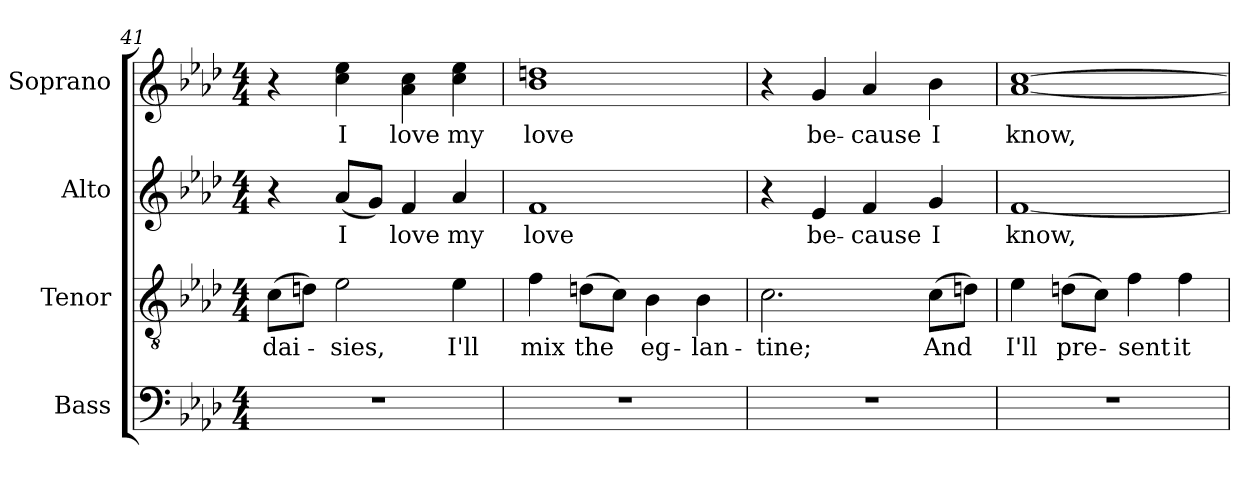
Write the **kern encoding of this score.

**kern	**kern	**text	**kern	**text	**kern	**text
*part4	*part3	*part3	*part2	*part2	*part1	*part1
*staff4	*staff3	*staff3	*staff2	*staff2	*staff1	*staff1
*I"Bass	*I"Tenor	*	*I"Alto	*	*I"Soprano	*
*I'B.	*I'T.	*	*I'A.	*	*I'S.	*
*clefF4	*clefGv2	*	*clefG2	*	*clefG2	*
*	*ITrd7c12	*	*	*	*	*
*k[b-e-a-d-]	*k[b-e-a-d-]	*	*k[b-e-a-d-]	*	*k[b-e-a-d-]	*
*A-:	*A-:	*	*A-:	*	*A-:	*
*M4/4	*M4/4	*	*M4/4	*	*M4/4	*
=41	=41	=41	=41	=41	=41	=41
!	!	!LO:LY:b:color=#000000	!	!	!	!
1r	(8Ci\L	dai-	4r	.	4r	.
.	8Dni\J)	.	.	.	.	.
!	!	!LO:LY:b:color=#000000	!	!	!	!
!	!	!	!	!LO:LY:b:color=#000000	!	!
!	!	!	!	!	!	!LO:LY:b:color=#000000
.	2E-i\	-sies,	(8a-i/L	I	4cci\ 4ee-i	I
.	.	.	8gi/J)	.	.	.
!	!	!	!	!LO:LY:b:color=#000000	!	!
!	!	!	!	!	!	!LO:LY:b:color=#000000
.	.	.	4fi/	love	4a-i\ 4cci	love
!	!	!LO:LY:b:color=#000000	!	!	!	!
!	!	!	!	!LO:LY:b:color=#000000	!	!
!	!	!	!	!	!	!LO:LY:b:color=#000000
.	4E-i\	I'll	4a-i/	my	4cci\ 4ee-i	my
=42	=42	=42	=42	=42	=42	=42
!	!	!LO:LY:b:color=#000000	!	!	!	!
!	!	!	!	!LO:LY:b:color=#000000	!	!
!	!	!	!	!	!	!LO:LY:b:color=#000000
1r	4Fi\	mix	1fi	love	1b-i 1ddni	love
!	!	!LO:LY:b:color=#000000	!	!	!	!
.	(8Dni\L	the	.	.	.	.
.	8Ci\J)	.	.	.	.	.
!	!	!LO:LY:b:color=#000000	!	!	!	!
.	4BB-i\	eg-	.	.	.	.
!	!	!LO:LY:b:color=#000000	!	!	!	!
.	4BB-i\	-lan-	.	.	.	.
=43	=43	=43	=43	=43	=43	=43
!	!	!LO:LY:b:color=#000000	!	!	!	!
1r	2.Ci\	-tine;	4r	.	4r	.
!	!	!	!	!LO:LY:b:color=#000000	!	!
!	!	!	!	!	!	!LO:LY:b:color=#000000
.	.	.	4e-i/	be-	4gi/	be-
!	!	!	!	!LO:LY:b:color=#000000	!	!
!	!	!	!	!	!	!LO:LY:b:color=#000000
.	.	.	4fi/	-cause	4a-i/	-cause
!	!	!LO:LY:b:color=#000000	!	!	!	!
!	!	!	!	!LO:LY:b:color=#000000	!	!
!	!	!	!	!	!	!LO:LY:b:color=#000000
.	(8Ci\L	And	4gi/	I	4b-i\	I
.	8Dni\J)	.	.	.	.	.
=44	=44	=44	=44	=44	=44	=44
!	!	!LO:LY:b:color=#000000	!	!	!	!
!	!	!	!	!LO:LY:b:color=#000000	!	!
!	!	!	!	!	!	!LO:LY:b:color=#000000
1r	4E-i\	I'll	[<1fi	know,	[<1a-i [>1cci	know,
!	!	!LO:LY:b:color=#000000	!	!	!	!
.	(8Dni\L	pre-	.	.	.	.
.	8Ci\J)	.	.	.	.	.
!	!	!LO:LY:b:color=#000000	!	!	!	!
.	4Fi\	-sent	.	.	.	.
!	!	!LO:LY:b:color=#000000	!	!	!	!
.	4Fi\	it	.	.	.	.
=	=	=	=	=	=	=
*-	*-	*-	*-	*-	*-	*-
